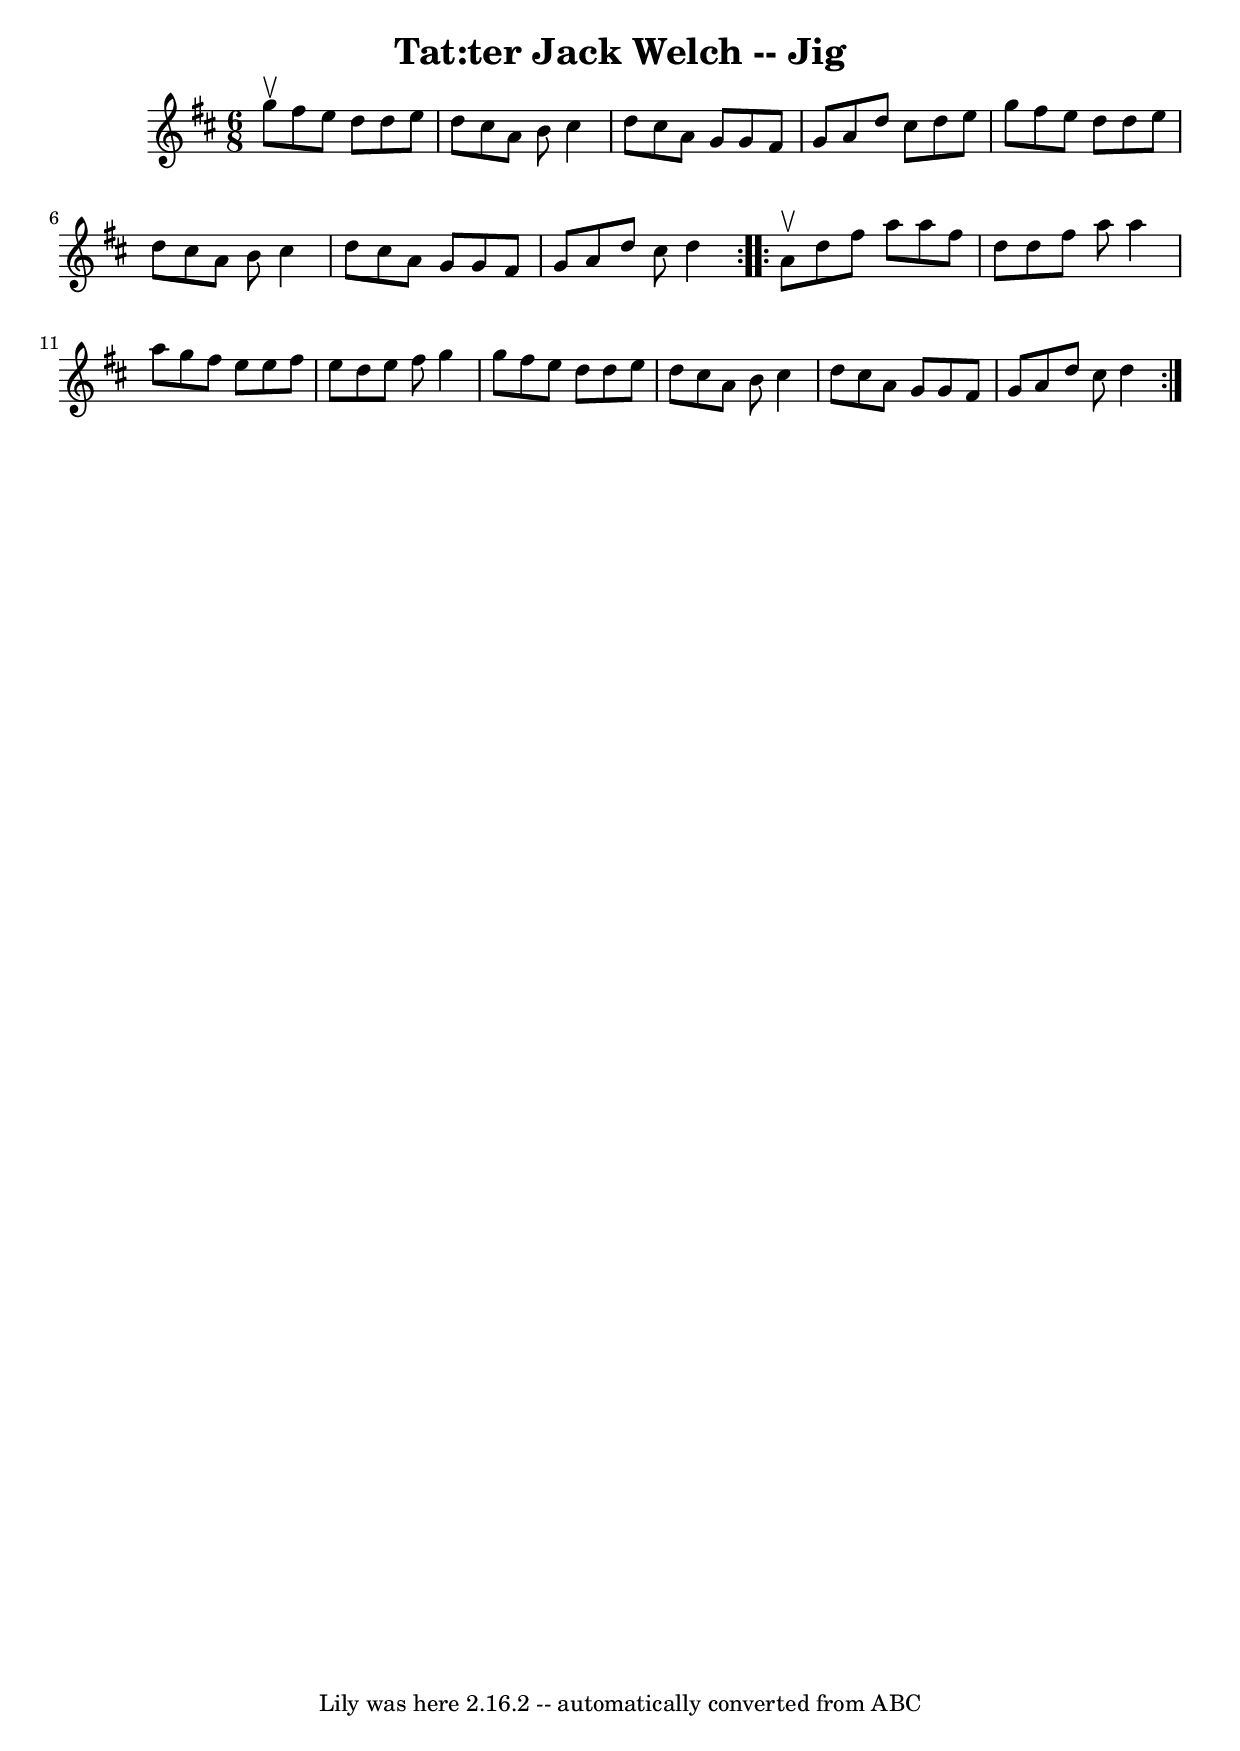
\version "2.16.2"
\include "Mammoth.ily"
\header {
  %% book = "Ryan's Mammoth Collection"
  crossRefNumber = "1"
  footnotes = "\\\\91 481"
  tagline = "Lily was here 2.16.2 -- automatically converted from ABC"
  title = "Tat:ter Jack Welch -- Jig"

}
voicedefault =  {



  \repeat volta 2 {

    \time 6/8 
    \key d \major     g''8^\upbow  |
    fis''8 e''8 d''8         d''8 e''8 d''8     |
    cis''8 a'8 b'8 cis''4 d''8     |
    cis''8 a'8 g'8 g'8 fis'8 g'8    |
    a'8         d''8 cis''8 d''8 e''8 g''8     |
    fis''8 e''8 d''8        d''8 e''8 d''8     |
    cis''8 a'8 b'8 cis''4 d''8     |
    cis''8 a'8 g'8 g'8 fis'8 g'8    |
    a'8    
    d''8 cis''8 d''4  
  }     
  \repeat volta 2 {     a'8^\upbow  |
    d''8      fis''8 a''8 a''8 fis''8 d''8     |
    d''8 fis''8         a''8 a''4 a''8     |
    g''8 fis''8 e''8 e''8 fis''8         e''8     |
    d''8 e''8 fis''8 g''4 g''8    |
         fis''8 e''8 d''8 d''8 e''8 d''8     |
    cis''8 a'8         b'8 cis''4 d''8     |
    cis''8 a'8 g'8 g'8 fis'8 g'8  |
    a'8 d''8 cis''8 d''4  
  }   

}

\score{
  <<

    \context Staff="default"
    {
      \voicedefault 
      
    }

  >>
  \layout {
    
  }
  \midi {
  }

}
